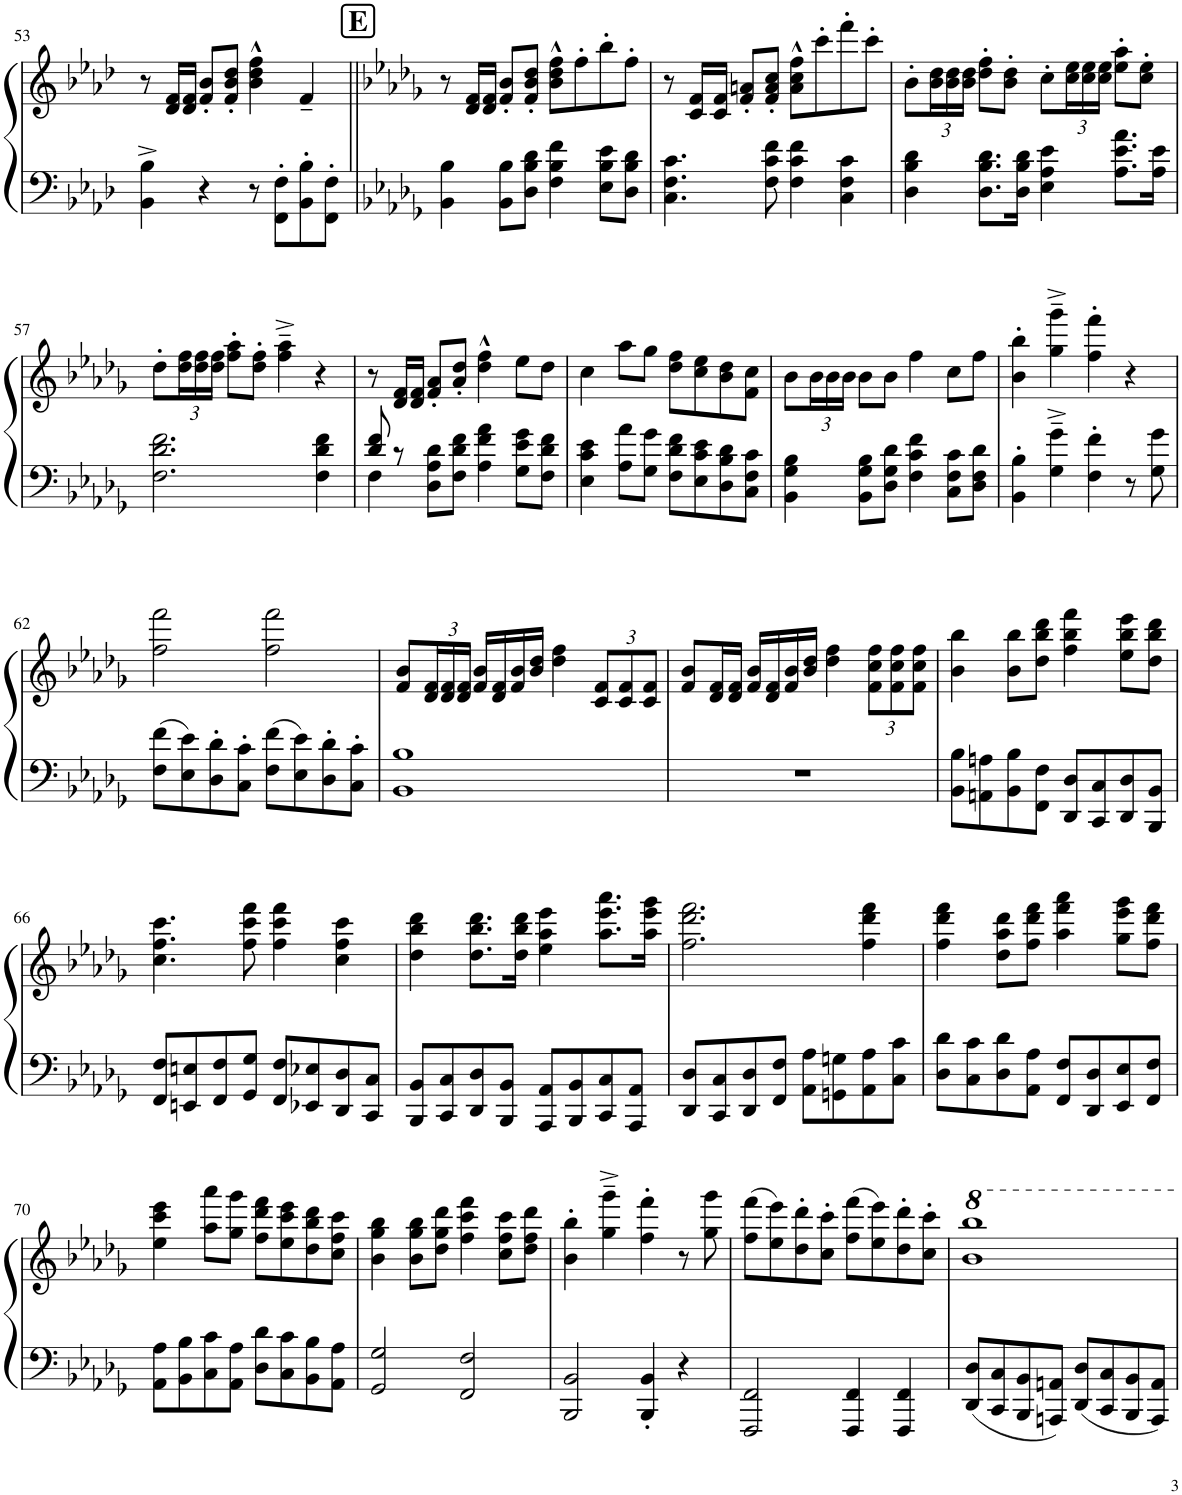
**kern	**kern
*part1	*part1
*staff2	*staff1
*I"Piano	*
*I'Pno.	*
!!LO:PB:g=z
*clefF4	*clefG2
*k[b-e-a-d-]	*k[b-e-a-d-]
*M4/4	*M4/4
=53	=53
4BB-\^ 4B-\^	8r
.	16d-/ 16f/LL
.	16d-/ 16f/JJ
4r	8f/' 8b-/'L
.	8f/' 8b-/' 8dd-/'J
8r	4b-\^^ 4dd-\^^ 4ff\^^
8FF\' 8F\'L	.
8BB-\' 8B-\'	4f~/
8FF\' 8F\'J	.
!!LO:REH:place=s1:a:B:cj:fs=14:t=E
=54||	=54||
*k[b-e-a-d-g-]	*k[b-e-a-d-g-]
4BB-\ 4B-\	8r
.	16d-/ 16f/LL
.	16d-/ 16f/JJ
8BB-\ 8B-\L	8f/' 8b-/'L
8D-\ 8B-\ 8d-\J	8f/' 8b-/' 8dd-/'J
4F\ 4B-\ 4f\	8b-\^^ 8dd-\^^ 8ff\^^L
.	8ff'\
8E-\ 8B-\ 8e-\L	8bb-'\
8D-\ 8B-\ 8d-\J	8ff'\J
=55	=55
4.C\ 4.F\ 4.c\	8r
.	16c/ 16f/LL
.	16c/ 16f/JJ
.	8f/' 8an/'L
8F\ 8c\ 8f\	8f/' 8a/' 8cc/'J
4F\ 4c\ 4f\	8a\^^ 8cc\^^ 8ff\^^L
.	8ccc'\
4C\ 4F\ 4c\	8fff'\
.	8ccc'\J
=56	=56
4D-\ 4B-\ 4d-\	8b-'\L
*	*Xbrackettup
.	24b-\ 24dd-\L
.	24b-\ 24dd-\
.	24b-\ 24dd-\JJ
8.D-\ 8.B-\ 8.d-\L	8dd-\' 8ff\'L
.	8b-\' 8dd-\'J
16D-\ 16B-\ 16d-\Jk	.
4E-\ 4A-\ 4e-\	8cc'\L
.	24cc\ 24ee-\L
.	24cc\ 24ee-\
.	24cc\ 24ee-\JJ
8.A-\ 8.e-\ 8.a-\L	8ee-\' 8aa-\'L
.	8cc\' 8ee-\'J
16A-\ 16e-\Jk	.
!!LO:LB:g=z
=57	=57
2.F\ 2.d-\ 2.f\	8dd-'\L
.	24dd-\ 24ff\L
.	24dd-\ 24ff\
.	24dd-\ 24ff\JJ
.	8ff\' 8aa-\'L
.	8dd-\' 8ff\'J
.	4ff\~^ 4aa-\~^
4F\ 4d-\ 4f\	4r
=58	=58
*^	*
8d-/ 8f/	4F\	8r
8r	.	16d-/ 16f/LL
.	.	16d-/ 16f/JJ
8D-\ 8A-\ 8d-\L	2.ryy	8f/' 8a-/'L
8F\ 8d-\ 8f\J	.	8a-/' 8dd-/'J
4A-\ 4f\ 4a-\	.	4dd-\^^ 4ff\^^
8G-\ 8e-\ 8g-\L	.	8ee-\L
8F\ 8d-\ 8f\J	.	8dd-\J
*v	*v	*
=59	=59
4E-\ 4c\ 4e-\	4cc\
8A-\ 8a-\L	8aa-\L
8G-\ 8g-\J	8gg-\J
8F\ 8d-\ 8f\L	8dd-\ 8ff\L
8E-\ 8c\ 8e-\	8cc\ 8ee-\
8D-\ 8B-\ 8d-\	8b-\ 8dd-\
8C\ 8F\ 8c\J	8f\ 8cc\J
=60	=60
4BB-\ 4G-\ 4B-\	8b-\L
.	24b-\L
.	24b-\
.	24b-\JJ
8BB-\ 8G-\ 8B-\L	8b-\L
8D-\ 8G-\ 8d-\J	8b-\J
4F\ 4c\ 4f\	4ff\
8C\ 8F\ 8c\L	8cc\L
8D-\ 8F\ 8d-\J	8ff\J
=61	=61
4BB-\' 4B-\'	4b-\' 4bb-\'
4G-\~^ 4g-\~^	4gg-\~^ 4ggg-\~^
4F\' 4f\'	4ff\' 4fff\'
8r	4r
8G-\ 8g-\	.
!!LO:LB:g=z
=62	=62
8F\ 8f\L	2ff\ 2fff\
8E-\ 8e-\	.
8D-\' 8d-\'	.
8C\' 8c\'J	.
8F\ 8f\L	2ff\ 2fff\
8E-\ 8e-\	.
8D-\' 8d-\'	.
8C\' 8c\'J	.
=63	=63
1BB- 1B-	8f/ 8b-/L
.	24d-/ 24f/L
.	24d-/ 24f/
.	24d-/ 24f/JJ
.	16f/ 16b-/LL
.	16d-/ 16f/
.	16f/ 16b-/
.	16b-/ 16dd-/JJ
.	4dd-\ 4ff\
.	12c/ 12f/L
.	12c/ 12f/
.	12c/ 12f/J
=64	=64
1r	8f/ 8b-/L
.	16d-/ 16f/L
.	16d-/ 16f/JJ
.	16f/ 16b-/LL
.	16d-/ 16f/
.	16f/ 16b-/
.	16b-/ 16dd-/JJ
.	4dd-\ 4ff\
.	12f\ 12cc\ 12ff\L
.	12f\ 12cc\ 12ff\
.	12f\ 12cc\ 12ff\J
=65	=65
8BB-\ 8B-\L	4b-\ 4bb-\
8AAn\ 8An\	.
8BB-\ 8B-\	8b-\ 8bb-\L
8FF\ 8F\J	8dd-\ 8bb-\ 8ddd-\J
8DD-/ 8D-/L	4ff\ 4bb-\ 4fff\
8CC/ 8C/	.
8DD-/ 8D-/	8ee-\ 8bb-\ 8eee-\L
8BBB-/ 8BB-/J	8dd-\ 8bb-\ 8ddd-\J
!!LO:LB:g=z
=66	=66
8FF/ 8F/L	4.cc\ 4.ff\ 4.ccc\
8EEn/ 8En/	.
8FF/ 8F/	.
8GG-/ 8G-/J	8ff\ 8ccc\ 8fff\
8FF/ 8F/L	4ff\ 4ccc\ 4fff\
8EE-X/ 8E-X/	.
8DD-/ 8D-/	4cc\ 4ff\ 4ccc\
8CC/ 8C/J	.
=67	=67
8BBB-/ 8BB-/L	4dd-\ 4bb-\ 4ddd-\
8CC/ 8C/	.
8DD-/ 8D-/	8.dd-\ 8.bb-\ 8.ddd-\L
8BBB-/ 8BB-/J	.
.	16dd-\ 16bb-\ 16ddd-\Jk
8AAA-/ 8AA-/L	4ee-\ 4aa-\ 4eee-\
8BBB-/ 8BB-/	.
8CC/ 8C/	8.aa-\ 8.eee-\ 8.aaa-\L
8AAA-/ 8AA-/J	.
.	16aa-\ 16eee-\ 16ggg-\Jk
=68	=68
8DD-/ 8D-/L	2.ff\ 2.ddd-\ 2.fff\
8CC/ 8C/	.
8DD-/ 8D-/	.
8FF/ 8F/J	.
8AA-\ 8A-\L	.
8GGn\ 8Gn\	.
8AA-\ 8A-\	4ff\ 4ddd-\ 4fff\
8C\ 8c\J	.
=69	=69
8D-\ 8d-\L	4ff\ 4ddd-\ 4fff\
8C\ 8c\	.
8D-\ 8d-\	8dd-\ 8aa-\ 8ddd-\L
8AA-\ 8A-\J	8ff\ 8ddd-\ 8fff\J
8FF/ 8F/L	4aa-\ 4fff\ 4aaa-\
8DD-/ 8D-/	.
8EE-/ 8E-/	8gg-\ 8eee-\ 8ggg-\L
8FF/ 8F/J	8ff\ 8ddd-\ 8fff\J
!!LO:LB:g=z
=70	=70
8AA-\ 8A-\L	4ee-\ 4ccc\ 4eee-\
8BB-\ 8B-\	.
8C\ 8c\	8aa-\ 8aaa-\L
8AA-\ 8A-\J	8gg-\ 8ggg-\J
8D-\ 8d-\L	8ff\ 8ddd-\ 8fff\L
8C\ 8c\	8ee-\ 8ccc\ 8eee-\
8BB-\ 8B-\	8dd-\ 8bb-\ 8ddd-\
8AA-\ 8A-\J	8cc\ 8ff\ 8ccc\J
=71	=71
2GG-/ 2G-/	4b-\ 4gg-\ 4bb-\
.	8b-\ 8gg-\ 8bb-\L
.	8dd-\ 8gg-\ 8ddd-\J
2FF/ 2F/	4ff\ 4ccc\ 4fff\
.	8cc\ 8ff\ 8ccc\L
.	8dd-\ 8ff\ 8ddd-\J
=72	=72
2BBB-/ 2BB-/	4b-\' 4bb-\'
.	4gg-\~^ 4ggg-\~^
4BBB-/' 4BB-/'	4ff\' 4fff\'
4r	8r
.	8gg-\ 8ggg-\
=73	=73
2FFF/ 2FF/	(8ff\ 8fff\L
.	8ee-\ 8eee-\)
.	8dd-\' 8ddd-\'
.	8cc\' 8ccc\'J
4FFF/ 4FF/	(8ff\ 8fff\L
.	8ee-\ 8eee-\)
4FFF/ 4FF/	8dd-\' 8ddd-\'
.	8cc\' 8ccc\'J
=74	=74
8DD-/ 8D-/L	1bb- 1bbb-
8CC/ 8C/	.
8BBB-/ 8BB-/	.
8AAAn/ 8AAn/J	.
8DD-/ 8D-/L	.
8CC/ 8C/	.
8BBB-/ 8BB-/	.
8AAA/ 8AA/J	.
=	=
*-	*-
